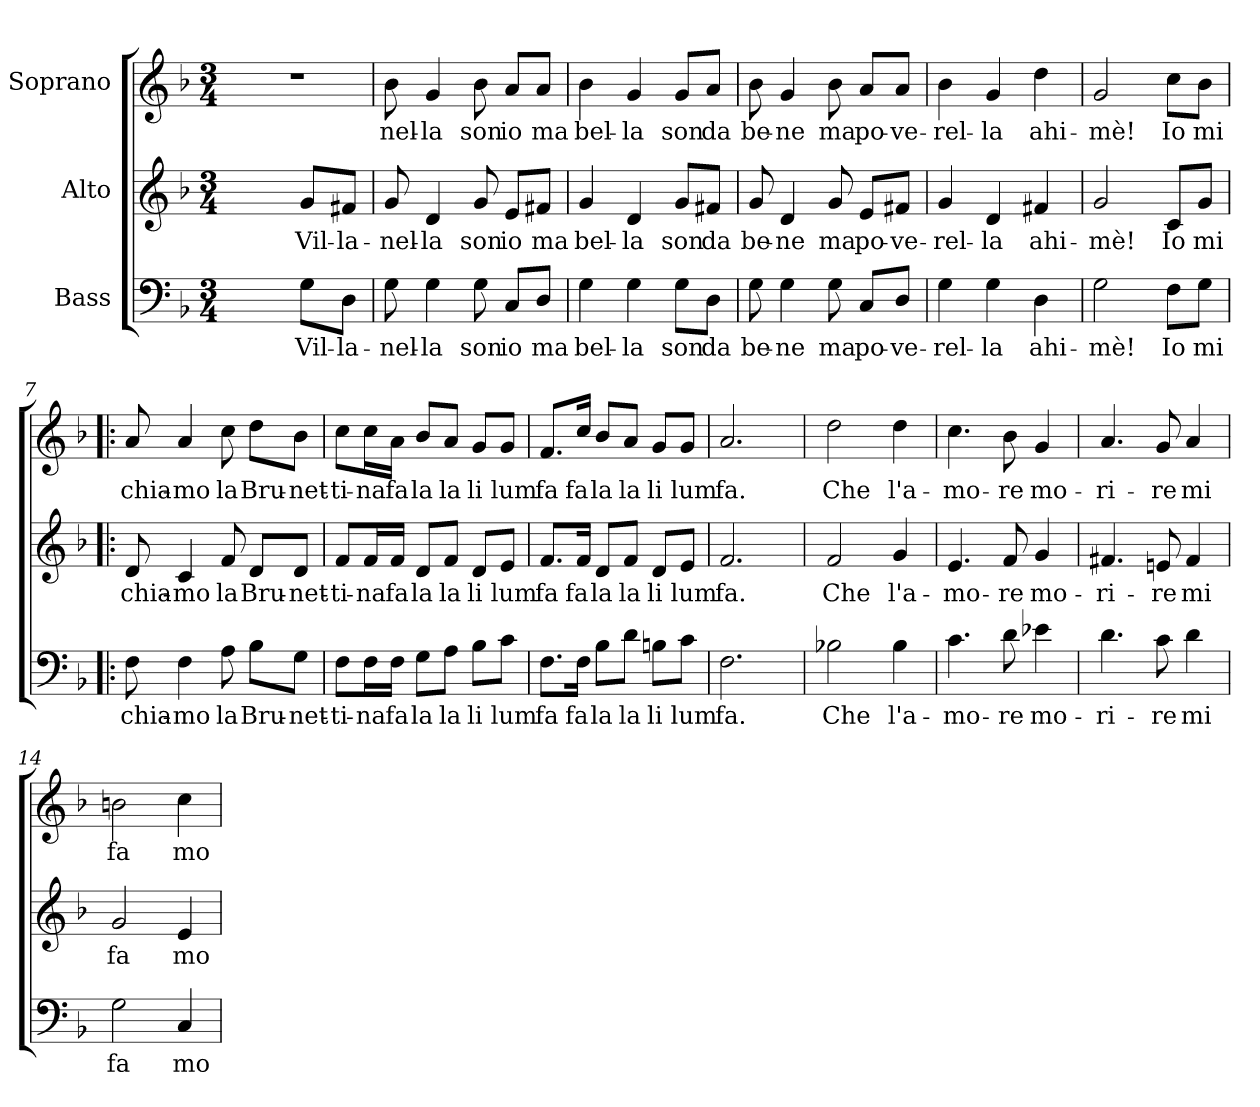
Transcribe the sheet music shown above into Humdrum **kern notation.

**kern	**text	**kern	**text	**kern	**text
*part3	*part3	*part2	*part2	*part1	*part1
*staff3	*staff3	*staff2	*staff2	*staff1	*staff1
*I"Bass	*	*I"Alto	*	*I"Soprano	*
*clefF4	*	*clefG2	*	*clefG2	*
*k[b-]	*	*k[b-]	*	*k[b-]	*
*d:	*	*d:	*	*d:	*
*M3/4	*	*M3/4	*	*M3/4	*
=1	=1	=1	=1	=1	=1
2ryy	.	2ryy	.	2.r	.
8G\L	Vil-	8g/L	Vil-	.	.
8D\J	-la-	8f#X/J	-la-	.	.
=2	=2	=2	=2	=2	=2
8G\	-nel-	8g/	-nel-	8b-\	nel-
4G\	-la	4d/	-la	4g/	-la
8G\	son	8g/	son	8b-\	son
8C/L	io	8e/L	io	8a/L	io
8D/J	ma	8f#X/J	ma	8a/J	ma
=3	=3	=3	=3	=3	=3
4G\	bel-	4g/	bel-	4b-\	bel-
4G\	-la	4d/	-la	4g/	-la
8G\L	son	8g/L	son	8g/L	son
8D\J	da	8f#X/J	da	8a/J	da
=4	=4	=4	=4	=4	=4
8G\	be-	8g/	be-	8b-\	be-
4G\	-ne	4d/	-ne	4g/	-ne
8G\	ma	8g/	ma	8b-\	ma
8C/L	po-	8e/L	po-	8a/L	po-
8D/J	-ve-	8f#X/J	-ve-	8a/J	-ve-
!!LO:LB:g=z
=5	=5	=5	=5	=5	=5
4G\	-rel-	4g/	-rel-	4b-\	-rel-
4G\	-la	4d/	-la	4g/	-la
4D\	ahi-	4f#X/	ahi-	4dd\	ahi-
=6	=6	=6	=6	=6	=6
2G\	-mè!	2g/	-mè!	2g/	-mè!
8F\L	Io	8c/L	Io	8cc\L	Io
8G\J	mi	8g/J	mi	8b-\J	mi
=7!|:	=7!|:	=7!|:	=7!|:	=7!|:	=7!|:
8F\	chia-	8d/	chia-	8a/	chia-
4F\	-mo	4c/	-mo	4a/	-mo
8A\	la	8f/	la	8cc\	la
8B-\L	Bru-	8d/L	Bru-	8dd\L	Bru-
8G\J	-net-	8d/J	-net-	8b-\J	-net-
=8	=8	=8	=8	=8	=8
8F\L	-ti-	8f/L	-ti-	8cc\L	-ti-
16F\L	-na	16f/L	-na	16cc\L	-na
16F\JJ	fa	16f/JJ	fa	16a\JJ	fa
8G\L	la	8d/L	la	8b-/L	la
8A\J	la	8f/J	la	8a/J	la
8B-\L	li	8d/L	li	8g/L	li
8c\J	lum	8e/J	lum	8g/J	lum
!!LO:LB:g=z
=9	=9	=9	=9	=9	=9
8.F\L	fa	8.f/L	fa	8.f/L	fa
16F\Jk	fa	16f/Jk	fa	16cc/Jk	fa
8B-\L	la	8d/L	la	8b-/L	la
8d\J	la	8f/J	la	8a/J	la
8Bn\L	li	8d/L	li	8g/L	li
8c\J	lum	8e/J	lum	8g/J	lum
=10	=10	=10	=10	=10	=10
2.F\	fa.	2.f/	fa.	2.a/	fa.
=11	=11	=11	=11	=11	=11
2B-X\	Che	2f/	Che	2dd\	Che
4B-\	l'a-	4g/	l'a-	4dd\	l'a-
=12	=12	=12	=12	=12	=12
4.c\	-mo-	4.e/	-mo-	4.cc\	-mo-
8d\	-re	8f/	-re	8b-\	-re
4e-X\	mo-	4g/	mo-	4g/	mo-
!!LO:PB:g=z
=13	=13	=13	=13	=13	=13
4.d\	-ri-	4.f#X/	-ri-	4.a/	-ri-
8c\	-re	8en/	-re	8g/	-re
4d\	mi	4f#/	mi	4a/	mi
=14	=14	=14	=14	=14	=14
2G\	fa	2g/	fa	2bn\	fa
4C/	mo-	4e/	mo-	4cc\	mo-
=	=	=	=	=	=
*-	*-	*-	*-	*-	*-
